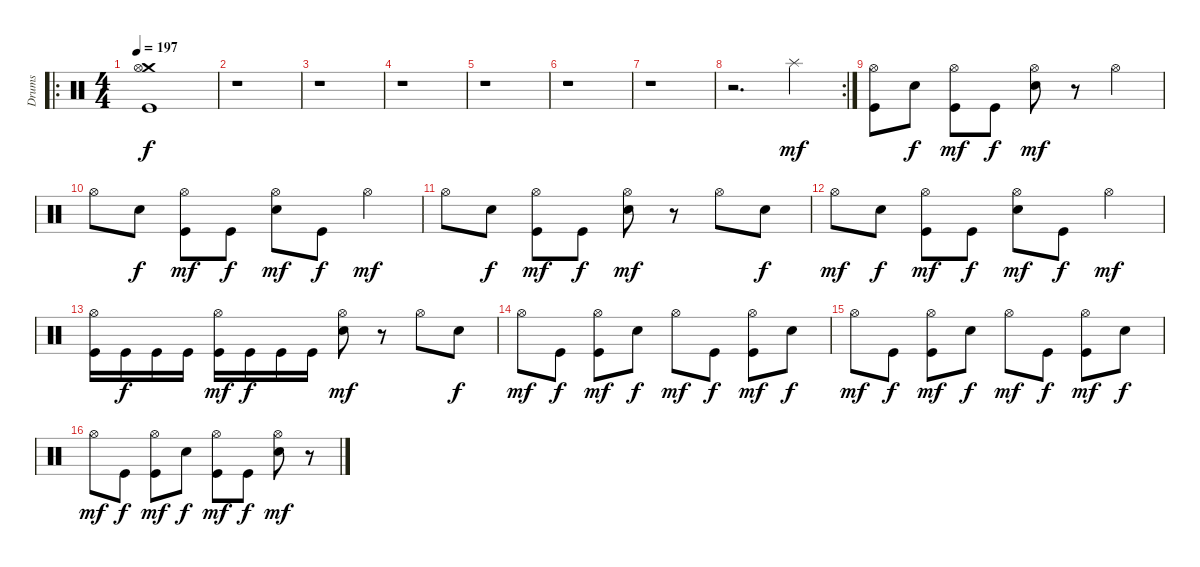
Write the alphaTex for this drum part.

\track ("Drums" "Drums") {instrument percussion}
\staff {score}
\articulation defaults
\ro
\ts (4 4)
\tempo 197
\clef neutral
\ks c
("Crash medium (hit)" "Hi-Hat (open)" "Kick (hit)").1{dy f} |
r.1 |
r.1 |
r.1 |
r.1 |
r.1 |
r.1 |
\rc 2
r.2{d} "Splash (hit)".4{dy mf} |
("Hi-Hat (open)" "Kick (hit)").8 "Electric Snare (hit)".8{dy f} ("Hi-Hat (open)" "Kick (hit)").8{dy mf} "Kick (hit)".8{dy f} ("Hi-Hat (open)" "Electric Snare (hit)").8{dy mf} r.8 "Hi-Hat (open)".4 |
"Hi-Hat (open)".8 "Electric Snare (hit)".8{dy f} ("Hi-Hat (open)" "Kick (hit)").8{dy mf} "Kick (hit)".8{dy f} ("Hi-Hat (open)" "Electric Snare (hit)").8{dy mf} "Kick (hit)".8{dy f} "Hi-Hat (open)".4{dy mf} |
"Hi-Hat (open)".8 "Electric Snare (hit)".8{dy f} ("Hi-Hat (open)" "Kick (hit)").8{dy mf} "Kick (hit)".8{dy f} ("Hi-Hat (open)" "Electric Snare (hit)").8{dy mf} r.8 "Hi-Hat (open)".8 "Electric Snare (hit)".8{dy f} |
"Hi-Hat (open)".8{dy mf} "Electric Snare (hit)".8{dy f} ("Hi-Hat (open)" "Kick (hit)").8{dy mf} "Kick (hit)".8{dy f} ("Hi-Hat (open)" "Electric Snare (hit)").8{dy mf} "Kick (hit)".8{dy f} "Hi-Hat (open)".4{dy mf} |
("Hi-Hat (open)" "Kick (hit)").16 "Kick (hit)".16{dy f} "Kick (hit)".16 "Kick (hit)".16 ("Hi-Hat (open)" "Kick (hit)").16{dy mf} "Kick (hit)".16{dy f} "Kick (hit)".16 "Kick (hit)".16 ("Hi-Hat (open)" "Electric Snare (hit)").8{dy mf} r.8 "Hi-Hat (open)".8 "Electric Snare (hit)".8{dy f} |
"Hi-Hat (open)".8{dy mf} "Kick (hit)".8{dy f} ("Hi-Hat (open)" "Kick (hit)").8{dy mf} "Electric Snare (hit)".8{dy f} "Hi-Hat (open)".8{dy mf} "Kick (hit)".8{dy f} ("Hi-Hat (open)" "Kick (hit)").8{dy mf} "Electric Snare (hit)".8{dy f} |
"Hi-Hat (open)".8{dy mf} "Kick (hit)".8{dy f} ("Hi-Hat (open)" "Kick (hit)").8{dy mf} "Electric Snare (hit)".8{dy f} "Hi-Hat (open)".8{dy mf} "Kick (hit)".8{dy f} ("Hi-Hat (open)" "Kick (hit)").8{dy mf} "Electric Snare (hit)".8{dy f} |
"Hi-Hat (open)".8{dy mf} "Kick (hit)".8{dy f} ("Hi-Hat (open)" "Kick (hit)").8{dy mf} "Electric Snare (hit)".8{dy f} ("Hi-Hat (open)" "Kick (hit)").8{dy mf} "Kick (hit)".8{dy f} ("Hi-Hat (open)" "Electric Snare (hit)").8{dy mf} r.8
